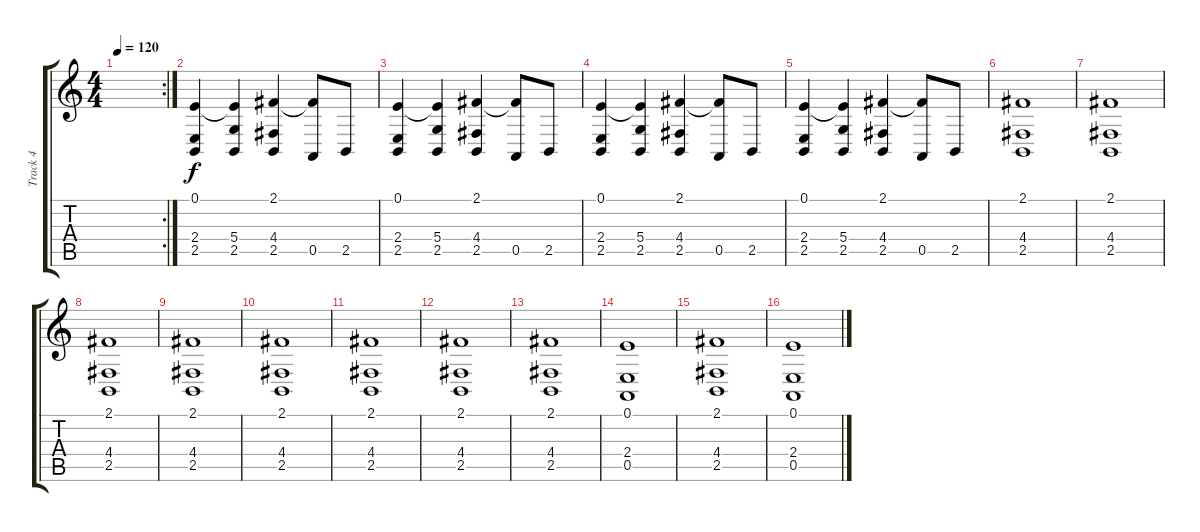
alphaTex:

\track ("Track 4" "Track 4") {instrument fiddle}
\staff {score tabs}
\tuning (E4 B3 G3 D3 A2 E2) {hide}
\rc 2
\ts (4 4)
\tempo 120
\clef g2
\ks c
|
(0.1 2.4 2.5).4{dy f} (0.1{t} 5.4 2.5).4 (2.1 4.4 2.5).4 (2.1{t} 0.5).8 2.5.8 |
(0.1 2.4 2.5).4 (0.1{t} 5.4 2.5).4 (2.1 4.4 2.5).4 (2.1{t} 0.5).8 2.5.8 |
(0.1 2.4 2.5).4 (0.1{t} 5.4 2.5).4 (2.1 4.4 2.5).4 (2.1{t} 0.5).8 2.5.8 |
(0.1 2.4 2.5).4 (0.1{t} 5.4 2.5).4 (2.1 4.4 2.5).4 (2.1{t} 0.5).8 2.5.8 |
(2.1 4.4 2.5).1 |
(2.1 4.4 2.5).1 |
(2.1 4.4 2.5).1 |
(2.1 4.4 2.5).1 |
(2.1 4.4 2.5).1 |
(2.1 4.4 2.5).1 |
(2.1 4.4 2.5).1 |
(2.1 4.4 2.5).1 |
(0.1 2.4 0.5).1 |
(2.1 4.4 2.5).1 |
(0.1 2.4 0.5).1
